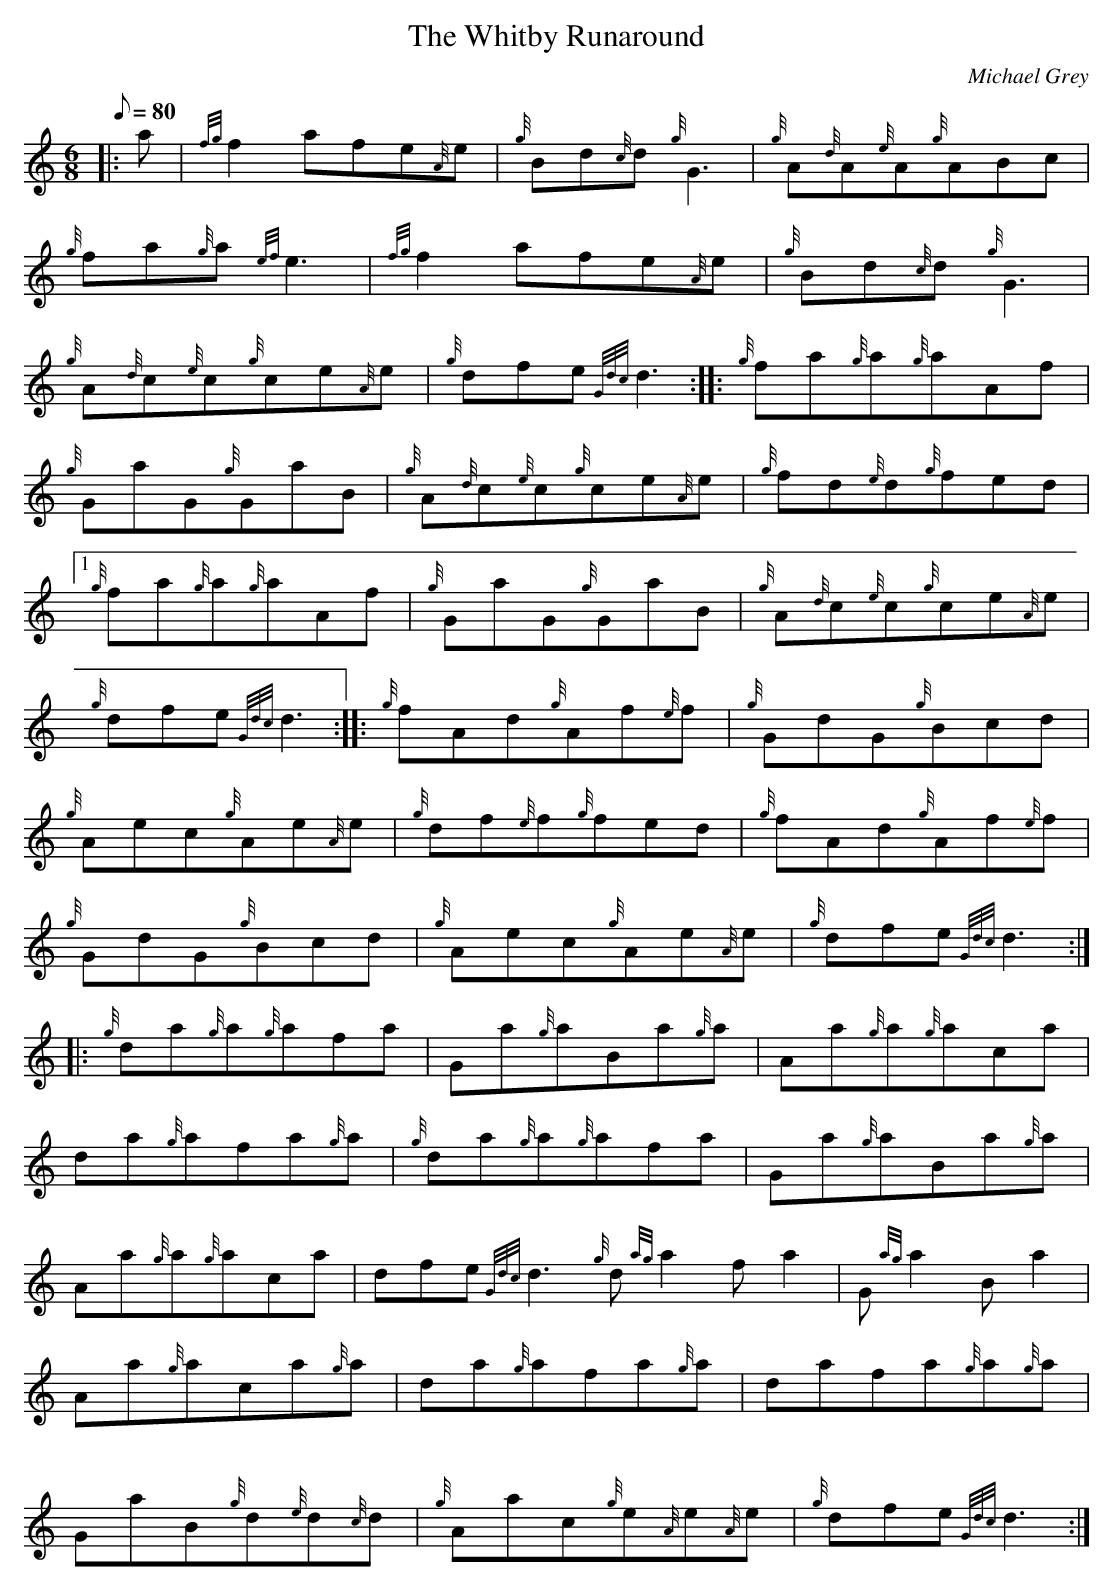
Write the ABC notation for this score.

X:1
T:The Whitby Runaround
M:6/8
L:1/8
Q:80
C:Michael Grey
K:HP
|: a | \
{fg}f2afe{A}e | \
{g}Bd{c}d{g}G3 | \
{g}A{d}A{e}A{g}ABc |
{g}fa{g}a{ef}e3 | \
{fg}f2afe{A}e | \
{g}Bd{c}d{g}G3 |
{g}A{d}c{e}c{g}ce{A}e | \
{g}dfe{Gdc}d3 :: \
{g}fa{g}a{g}aAf |
{g}GaG{g}GaB | \
{g}A{d}c{e}c{g}ce{A}e | \
{g}fd{e}d{g}fed|1
{g}fa{g}a{g}aAf | \
{g}GaG{g}GaB | \
{g}A{d}c{e}c{g}ce{A}e |
{g}dfe{Gdc}d3 :: \
{g}fAd{g}Af{e}f | \
{g}GdG{g}Bcd |
{g}Aec{g}Ae{A}e | \
{g}df{e}f{g}fed | \
{g}fAd{g}Af{e}f |
{g}GdG{g}Bcd | \
{g}Aec{g}Ae{A}e | \
{g}dfe{Gdc}d3 ::
{g}da{g}a{g}afa | \
Ga{g}aBa{g}a | \
Aa{g}a{g}aca |
da{g}afa{g}a | \
{g}da{g}a{g}afa | \
Ga{g}aBa{g}a |
Aa{g}a{g}aca | \
dfe{Gdc}d3{g}d{ag}a2fa2 | \
G{ag}a2Ba2 |
Aa{g}aca{g}a | \
da{g}afa{g}a | \
dafa{g}a{g}a |
GaB{g}d{e}d{c}d | \
{g}Aac{g}e{A}e{A}e | \
{g}dfe{Gdc}d3 :|
